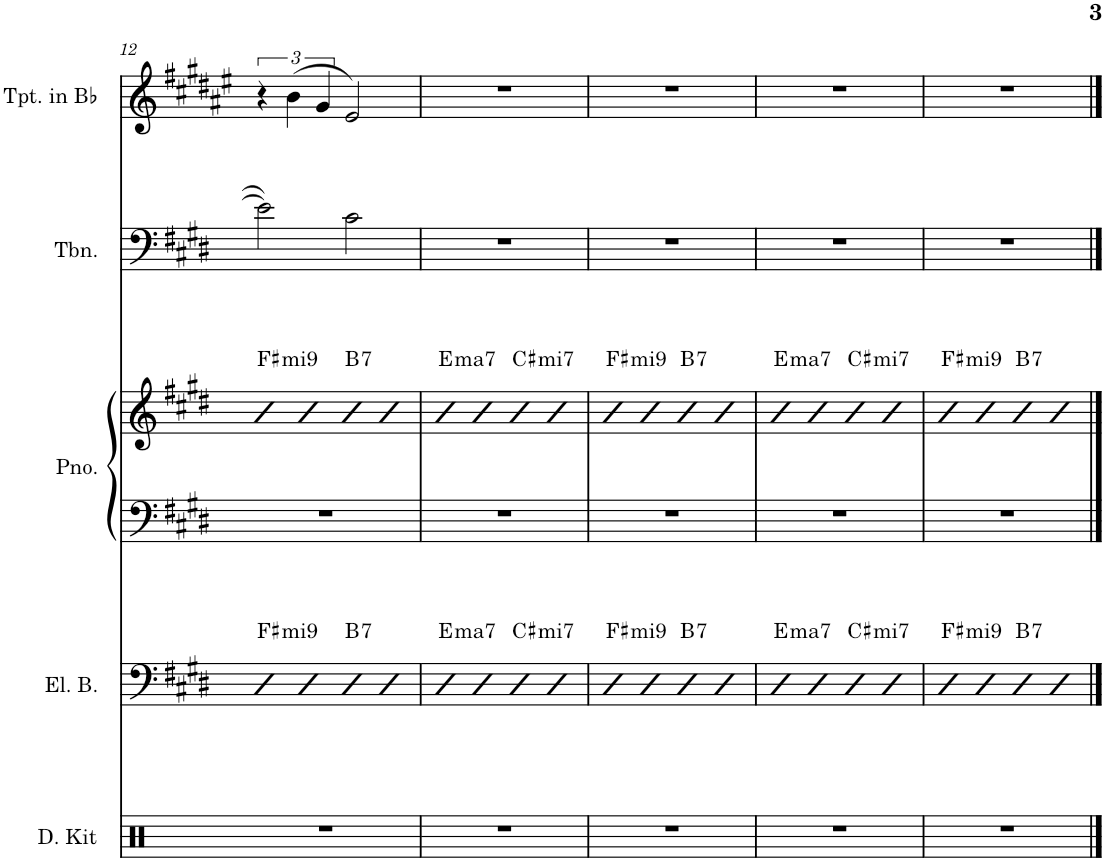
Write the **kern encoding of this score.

**kern	**kern	**harte	**kern	**kern	**harte	**kern	**kern
*part5	*part4	*part4	*part3	*part3	*part3	*part2	*part1
*staff6	*staff5	*	*staff4	*staff3	*	*staff2	*staff1
*I"Drum Kit	*I"5-str. Electric Bass	*	*I"Piano	*	*	*I"Trombone	*I"Trumpet in Bb
*I'D. Kit	*I'El. B.	*	*I'Pno.	*	*	*I'Tbn.	*I'Tpt. in Bb
!!LO:PB:g=z
*clefX	*clefF4	*	*clefF4	*clefG2	*	*clefF4	*clefG2
*	*Trd7c12	*	*	*	*	*	*Trd1c2
*k[]	*k[f#c#g#d#]	*	*k[f#c#g#d#]	*k[f#c#g#d#]	*	*k[f#c#g#d#]	*k[f#c#g#d#a#e#]
*M4/4	*M4/4	*	*M4/4	*M4/4	*	*M4/4	*M4/4
=12	=12	=12	=12	=12	=12	=12	=12
!	!	!LO:H:kt=mi9	!	!	!LO:H:kt=mi9	!	!
1r	4bb	F#:min9	1r	4b	F#:min9	2e\]	6r
.	.	.	.	.	.	.	(6b\
.	4bb	.	.	4b	.	.	.
.	.	.	.	.	.	.	6g#/
!	!	!LO:H:kt=7	!	!	!LO:H:kt=7	!	!
.	4bb	B:7	.	4b	B:7	2c#\	2e#/)
.	4bb	.	.	4b	.	.	.
=13	=13	=13	=13	=13	=13	=13	=13
!	!	!LO:H:kt=ma7	!	!	!LO:H:kt=ma7	!	!
1r	4bb	E:maj7	1r	4b	E:maj7	1r	1r
.	4bb	.	.	4b	.	.	.
!	!	!LO:H:kt=mi7	!	!	!LO:H:kt=mi7	!	!
.	4bb	C#:min7	.	4b	C#:min7	.	.
.	4bb	.	.	4b	.	.	.
=14	=14	=14	=14	=14	=14	=14	=14
!	!	!LO:H:kt=mi9	!	!	!LO:H:kt=mi9	!	!
1r	4bb	F#:min9	1r	4b	F#:min9	1r	1r
.	4bb	.	.	4b	.	.	.
!	!	!LO:H:kt=7	!	!	!LO:H:kt=7	!	!
.	4bb	B:7	.	4b	B:7	.	.
.	4bb	.	.	4b	.	.	.
=15	=15	=15	=15	=15	=15	=15	=15
!	!	!LO:H:kt=ma7	!	!	!LO:H:kt=ma7	!	!
1r	4bb	E:maj7	1r	4b	E:maj7	1r	1r
.	4bb	.	.	4b	.	.	.
!	!	!LO:H:kt=mi7	!	!	!LO:H:kt=mi7	!	!
.	4bb	C#:min7	.	4b	C#:min7	.	.
.	4bb	.	.	4b	.	.	.
=16	=16	=16	=16	=16	=16	=16	=16
!	!	!LO:H:kt=mi9	!	!	!LO:H:kt=mi9	!	!
1r	4bb	F#:min9	1r	4b	F#:min9	1r	1r
.	4bb	.	.	4b	.	.	.
!	!	!LO:H:kt=7	!	!	!LO:H:kt=7	!	!
.	4bb	B:7	.	4b	B:7	.	.
.	4bb	.	.	4b	.	.	.
==	==	==	==	==	==	==	==
*-	*-	*-	*-	*-	*-	*-	*-
